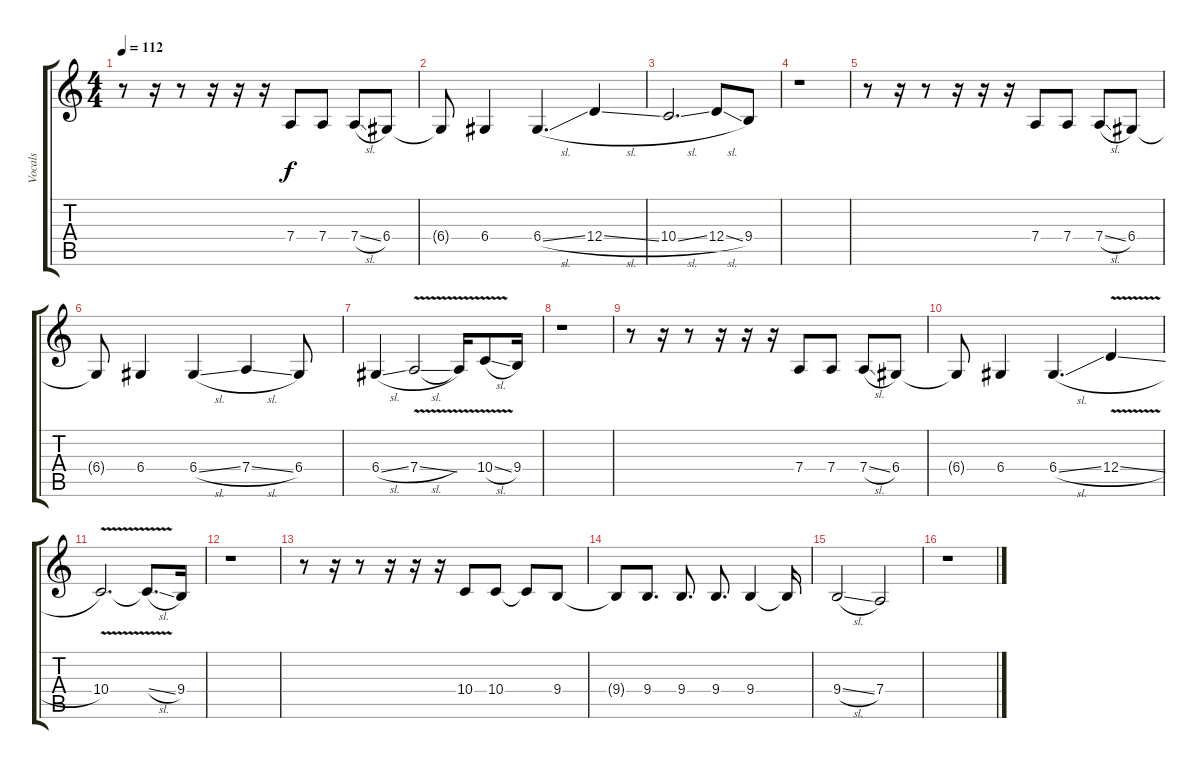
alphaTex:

\track ("Vocals" "Vocals") {instrument altosax}
\staff {score tabs}
\tuning (E4 B3 G3 D3 A2 E2) {hide}
\ts (4 4)
\tempo 112
\clef g2
\ks c
r.8{dy f} r.16 r.8 r.16 r.16 r.16 7.4.8 7.4.8 7.4{sl}.8 6.4.8 |
6.4{t}.8 6.4.4 6.4{sl}.4{d} 12.4{sl}.4 |
10.4{sl}.2{d} 12.4{sl}.8 9.4.8 |
r.1 |
r.8 r.16 r.8 r.16 r.16 r.16 7.4.8 7.4.8 7.4{sl}.8 6.4.8 |
6.4{t}.8 6.4.4 6.4{sl}.4 7.4{sl}.4 6.4.8 |
6.4{sl}.4 7.4{v sl}.2 7.4{t}.16 10.4{v sl}.8 9.4.16 |
r.1 |
r.8 r.16 r.8 r.16 r.16 r.16 7.4.8 7.4.8 7.4{sl}.8 6.4.8 |
6.4{t}.8 6.4.4 6.4{sl}.4{d} 12.4{v sl}.4 |
10.4{v}.2{d} 10.4{sl t}.8{d} 9.4.16 |
r.1 |
r.8 r.16 r.8 r.16 r.16 r.16 10.4.8 10.4.8 10.4{t}.8 9.4.8 |
9.4{t}.8 9.4.8{d} 9.4.8{d} 9.4.8{d} 9.4.4 9.4{t}.16 |
9.4{sl}.2 7.4.2 |
r.1
